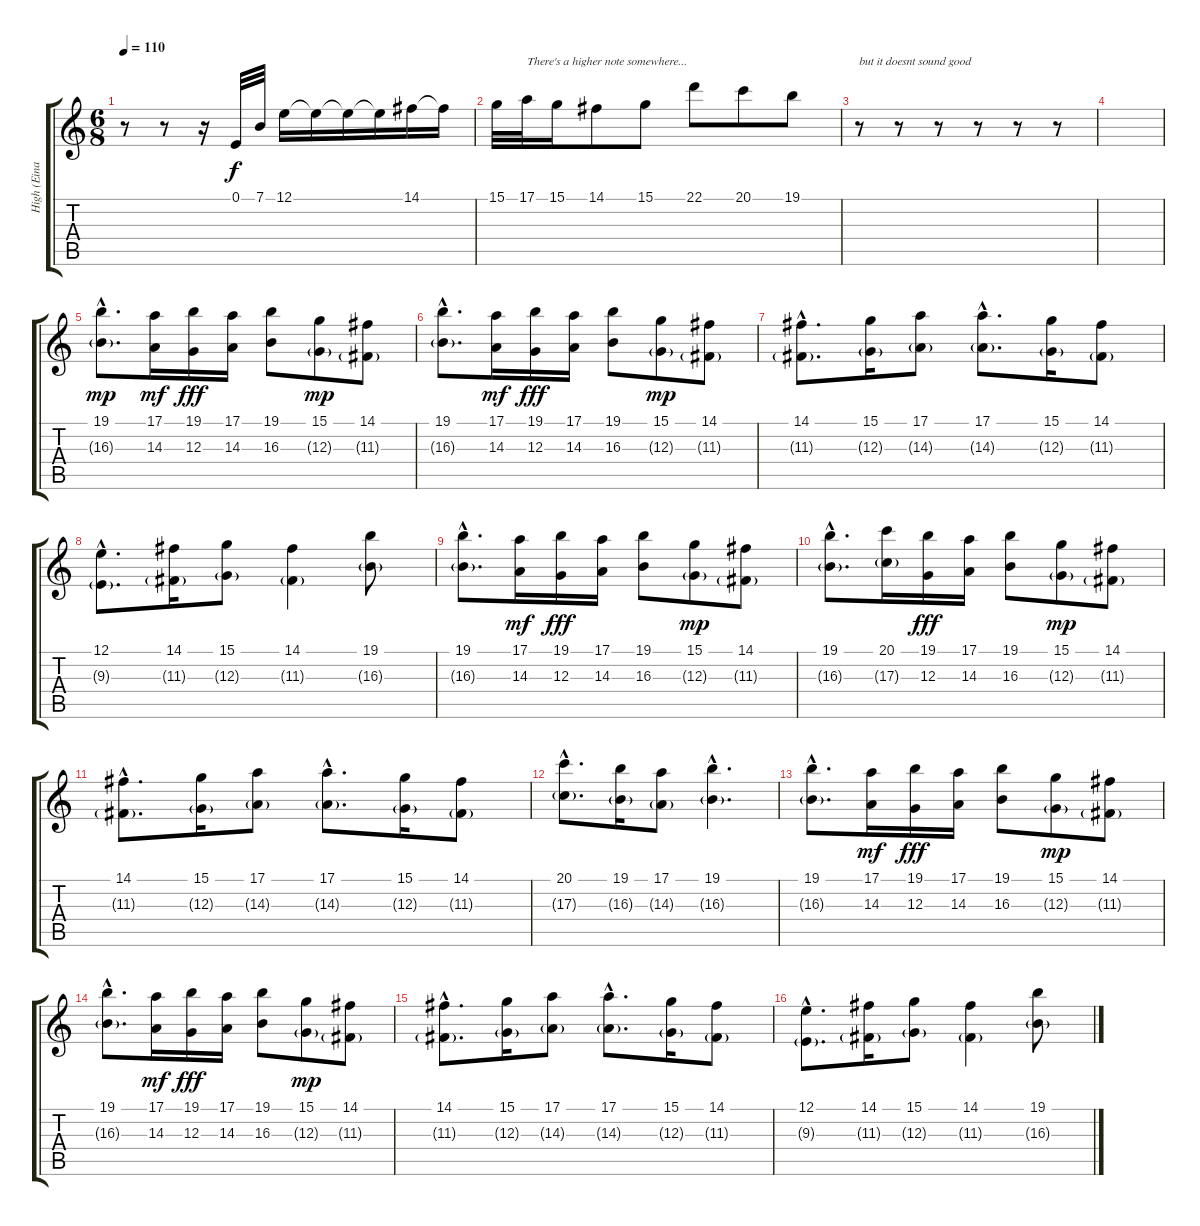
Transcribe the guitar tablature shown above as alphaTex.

\track ("High (Einar)" "High (Eina") {instrument electricgrandpiano}
\staff {score tabs}
\tuning (E4 B3 G3 D3 A2 E2) {hide}
\ts (6 8)
\tempo 110
\clef g2
\ks c
r.8{dy f} r.8 r.16 0.1.32 7.1.32 12.1.16 12.1{t}.16 12.1{t}.16 12.1{t}.16 14.1.16 14.1{t}.16 |
15.1.32 17.1.32{txt "There's a higher note somewhere..."} 15.1.16 14.1.8 15.1.8 22.1.8 20.1.8 19.1.8 |
r.8{txt "but it doesnt sound good"} r.8 r.8 r.8 r.8 r.8 |
|
(19.1{hac} 16.3{g hac}).8{d dy mp} (17.1 14.3).16{dy mf} (19.1 12.3).16{dy fff} (17.1 14.3).16 (19.1 16.3).8 (15.1 12.3{g}).8{dy mp} (14.1 11.3{g}).8 |
(19.1{hac} 16.3{g hac}).8{d} (17.1 14.3).16{dy mf} (19.1 12.3).16{dy fff} (17.1 14.3).16 (19.1 16.3).8 (15.1 12.3{g}).8{dy mp} (14.1 11.3{g}).8 |
(14.1{hac} 11.3{g hac}).8{d} (15.1 12.3{g}).16 (17.1 14.3{g}).8 (17.1{hac} 14.3{g hac}).8{d} (15.1 12.3{g}).16 (14.1 11.3{g}).8 |
(12.1{hac} 9.3{g hac}).8{d} (14.1 11.3{g}).16 (15.1 12.3{g}).8 (14.1 11.3{g}).4 (19.1 16.3{g}).8 |
(19.1{hac} 16.3{g hac}).8{d} (17.1 14.3).16{dy mf} (19.1 12.3).16{dy fff} (17.1 14.3).16 (19.1 16.3).8 (15.1 12.3{g}).8{dy mp} (14.1 11.3{g}).8 |
(19.1{hac} 16.3{g hac}).8{d} (20.1 17.3{g}).16 (19.1 12.3).16{dy fff} (17.1 14.3).16 (19.1 16.3).8 (15.1 12.3{g}).8{dy mp} (14.1 11.3{g}).8 |
(14.1{hac} 11.3{g hac}).8{d} (15.1 12.3{g}).16 (17.1 14.3{g}).8 (17.1{hac} 14.3{g hac}).8{d} (15.1 12.3{g}).16 (14.1 11.3{g}).8 |
(20.1{hac} 17.3{g hac}).8{d} (19.1 16.3{g}).16 (17.1 14.3{g}).8 (19.1{hac} 16.3{g hac}).4{d} |
(19.1{hac} 16.3{g hac}).8{d} (17.1 14.3).16{dy mf} (19.1 12.3).16{dy fff} (17.1 14.3).16 (19.1 16.3).8 (15.1 12.3{g}).8{dy mp} (14.1 11.3{g}).8 |
(19.1{hac} 16.3{g hac}).8{d} (17.1 14.3).16{dy mf} (19.1 12.3).16{dy fff} (17.1 14.3).16 (19.1 16.3).8 (15.1 12.3{g}).8{dy mp} (14.1 11.3{g}).8 |
(14.1{hac} 11.3{g hac}).8{d} (15.1 12.3{g}).16 (17.1 14.3{g}).8 (17.1{hac} 14.3{g hac}).8{d} (15.1 12.3{g}).16 (14.1 11.3{g}).8 |
(12.1{hac} 9.3{g hac}).8{d} (14.1 11.3{g}).16 (15.1 12.3{g}).8 (14.1 11.3{g}).4 (19.1 16.3{g}).8
